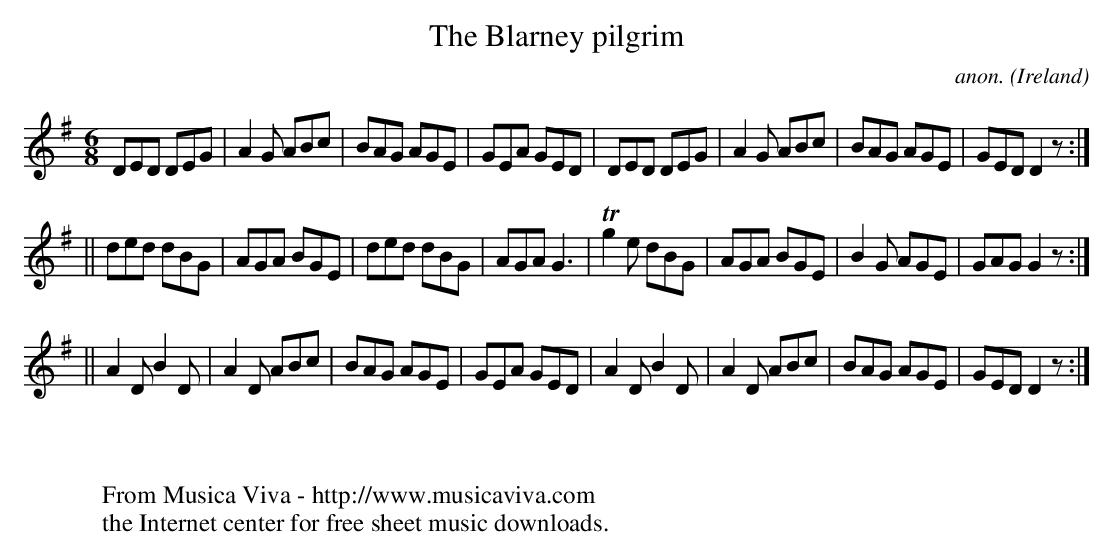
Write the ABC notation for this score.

X:1
T:The Blarney pilgrim
C:anon.
O:Ireland
m:Tn2 = (3n/o/n/ m/n/
M:6/8
L:1/8
K:G
DED DEG|A2G ABc|BAG AGE|GEA GED|DED DEG|A2G ABc|BAG AGE|GED D2 z:|
||ded dBG|AGA BGE|ded dBG|AGA G3|Tg2e dBG|AGA BGE|B2G AGE|GAG G2 z:|
||A2D B2D|A2D ABc|BAG AGE|GEA GED|A2D B2D|A2D ABc|BAG AGE|GED D2 z:|
W:
W:
W:  From Musica Viva - http://www.musicaviva.com
W:  the Internet center for free sheet music downloads.
